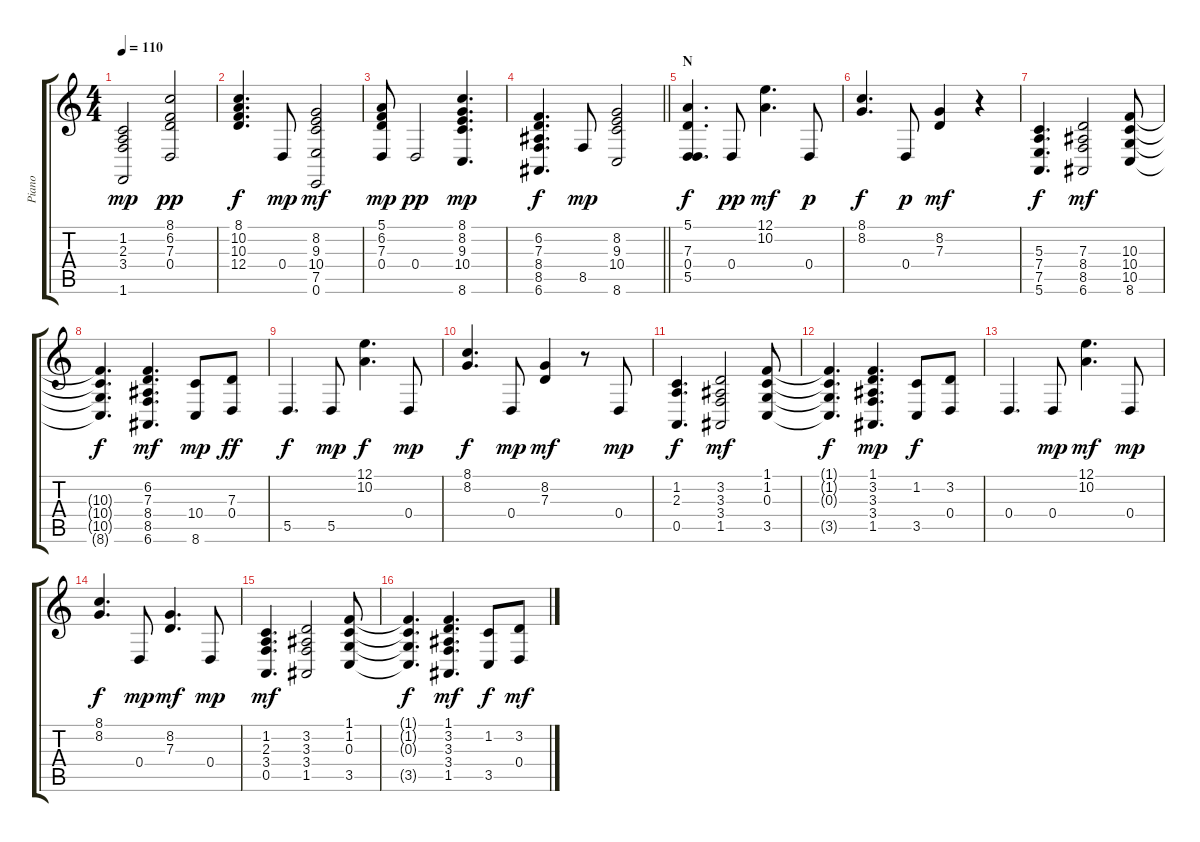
\track ("Piano" "Piano") {instrument acousticgrandpiano}
\staff {score tabs}
\tuning (E4 B3 G3 D3 A2 E2) {hide}
\ts (4 4)
\tempo 110
\clef g2
\ks c
(1.2 2.3 3.4 1.6).2{dy mp} (8.1 6.2 7.3 0.4).2{dy pp} |
(8.1 10.2 10.3 12.4).4{d dy f} 0.4.8{dy mp} (8.2 9.3 10.4 7.5 0.6).2{dy mf} |
(5.1 6.2 7.3 0.4).8{dy mp} 0.4.2{dy pp} (8.1 8.2 9.3 10.4 8.6).4{d dy mp} |
\barLineRight lightlight
(6.2 7.3 8.4 8.5 6.6).4{d dy f} 8.5.8{dy mp} (8.2 9.3 10.4 8.6).2 |
\section ("" "N")
(5.1 7.3 0.4 5.5).4{d dy f} 0.4.8{dy pp} (12.1 10.2).4{d dy mf} 0.4.8{dy p} |
(8.1 8.2).4{d dy f} 0.4.8{dy p} (8.2 7.3).4{dy mf} r.4 |
(5.3 7.4 7.5 5.6).4{d dy f} (7.3 8.4 8.5 6.6).2{dy mf} (10.3 10.4 10.5 8.6).8 |
(10.3{t} 10.4{t} 10.5{t} 8.6{t}).4{d dy f} (6.2 7.3 8.4 8.5 6.6).4{d dy mf} (10.4 8.6).8{dy mp} (7.3 0.4).8{dy ff} |
5.5.4{d dy f} 5.5.8{dy mp} (12.1 10.2).4{d dy f} 0.4.8{dy mp} |
(8.1 8.2).4{d dy f} 0.4.8{dy mp} (8.2 7.3).4{dy mf} r.8 0.4.8{dy mp} |
(1.2 2.3 0.5).4{d dy f} (3.2 3.3 3.4 1.5).2{dy mf} (1.1 1.2 0.3 3.5).8 |
(1.1{t} 1.2{t} 0.3{t} 3.5{t}).4{d dy f} (1.1 3.2 3.3 3.4 1.5).4{d dy mp} (1.2 3.5).8{dy f} (3.2 0.4).8 |
0.4.4{d} 0.4.8{dy mp} (12.1 10.2).4{d dy mf} 0.4.8{dy mp} |
(8.1 8.2).4{d dy f} 0.4.8{dy mp} (8.2 7.3).4{d dy mf} 0.4.8{dy mp} |
(1.2 2.3 3.4 0.5).4{d dy mf} (3.2 3.3 3.4 1.5).2 (1.1 1.2 0.3 3.5).8 |
(1.1{t} 1.2{t} 0.3{t} 3.5{t}).4{d dy f} (1.1 3.2 3.3 3.4 1.5).4{d dy mf} (1.2 3.5).8{dy f} (3.2 0.4).8{dy mf}
